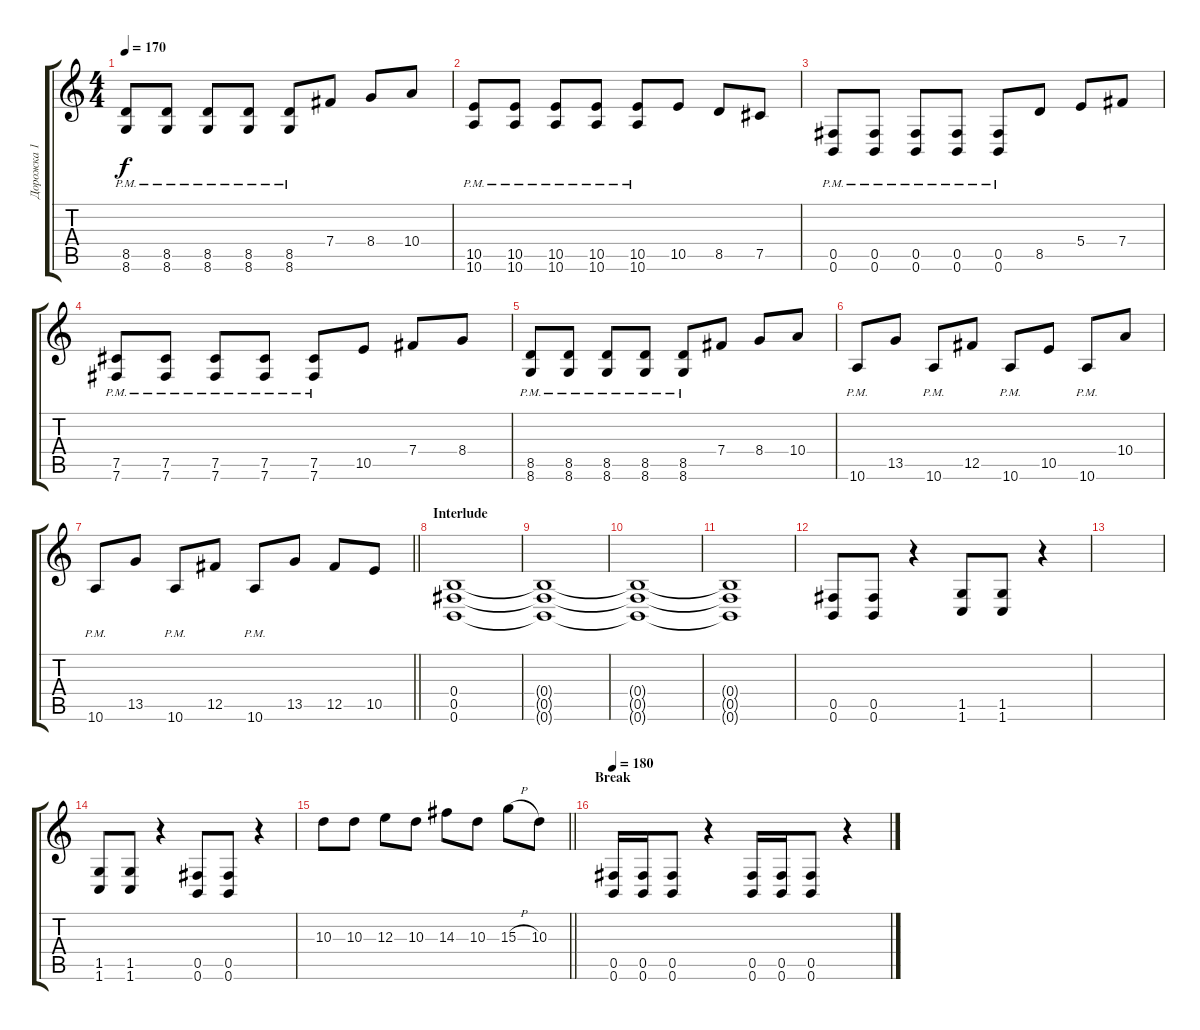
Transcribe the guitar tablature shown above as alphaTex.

\track ("Дорожка 1" "Дорожка 1") {instrument overdrivenguitar}
\staff {score tabs}
\tuning (Db4 Ab3 E3 B2 Gb2 B1) {hide}
\ts (4 4)
\tempo 170
\clef g2
\ks c
(8.5 8.6{pm}).8{dy f} (8.5 8.6{pm}).8 (8.5 8.6{pm}).8 (8.5 8.6{pm}).8 (8.5 8.6{pm}).8 7.4.8 8.4.8 10.4.8 |
(10.5 10.6{pm}).8 (10.5 10.6{pm}).8 (10.5 10.6{pm}).8 (10.5 10.6{pm}).8 (10.5 10.6{pm}).8 10.5.8 8.5.8 7.5.8 |
(0.5 0.6{pm}).8 (0.5 0.6{pm}).8 (0.5 0.6{pm}).8 (0.5 0.6{pm}).8 (0.5 0.6{pm}).8 8.5.8 5.4.8 7.4.8 |
(7.5 7.6{pm}).8 (7.5 7.6{pm}).8 (7.5 7.6{pm}).8 (7.5 7.6{pm}).8 (7.5 7.6{pm}).8 10.5.8 7.4.8 8.4.8 |
(8.5 8.6{pm}).8 (8.5 8.6{pm}).8 (8.5 8.6{pm}).8 (8.5 8.6{pm}).8 (8.5 8.6{pm}).8 7.4.8 8.4.8 10.4.8 |
10.6{pm}.8 13.5.8 10.6{pm}.8 12.5.8 10.6{pm}.8 10.5.8 10.6{pm}.8 10.4.8 |
\barLineRight lightlight
10.6{pm}.8 13.5.8 10.6{pm}.8 12.5.8 10.6{pm}.8 13.5.8 12.5.8 10.5.8 |
\section ("" "Interlude")
(0.4 0.5 0.6).1 |
(0.4{t} 0.5{t} 0.6{t}).1 |
(0.4{t} 0.5{t} 0.6{t}).1 |
(0.4{t} 0.5{t} 0.6{t}).1 |
(0.5 0.6).8 (0.5 0.6).8 r.4 (1.5 1.6).8 (1.5 1.6).8 r.4 |
|
(1.5 1.6).8 (1.5 1.6).8 r.4 (0.5 0.6).8 (0.5 0.6).8 r.4 |
\barLineRight lightlight
10.3.8 10.3.8 12.3.8 10.3.8 14.3.8 10.3.8 15.3{h}.8 10.3.8 |
\section ("" "Break")
\tempo 180
(0.5 0.6).16 (0.5 0.6).16 (0.5 0.6).8 r.4 (0.5 0.6).16 (0.5 0.6).16 (0.5 0.6).8 r.4
